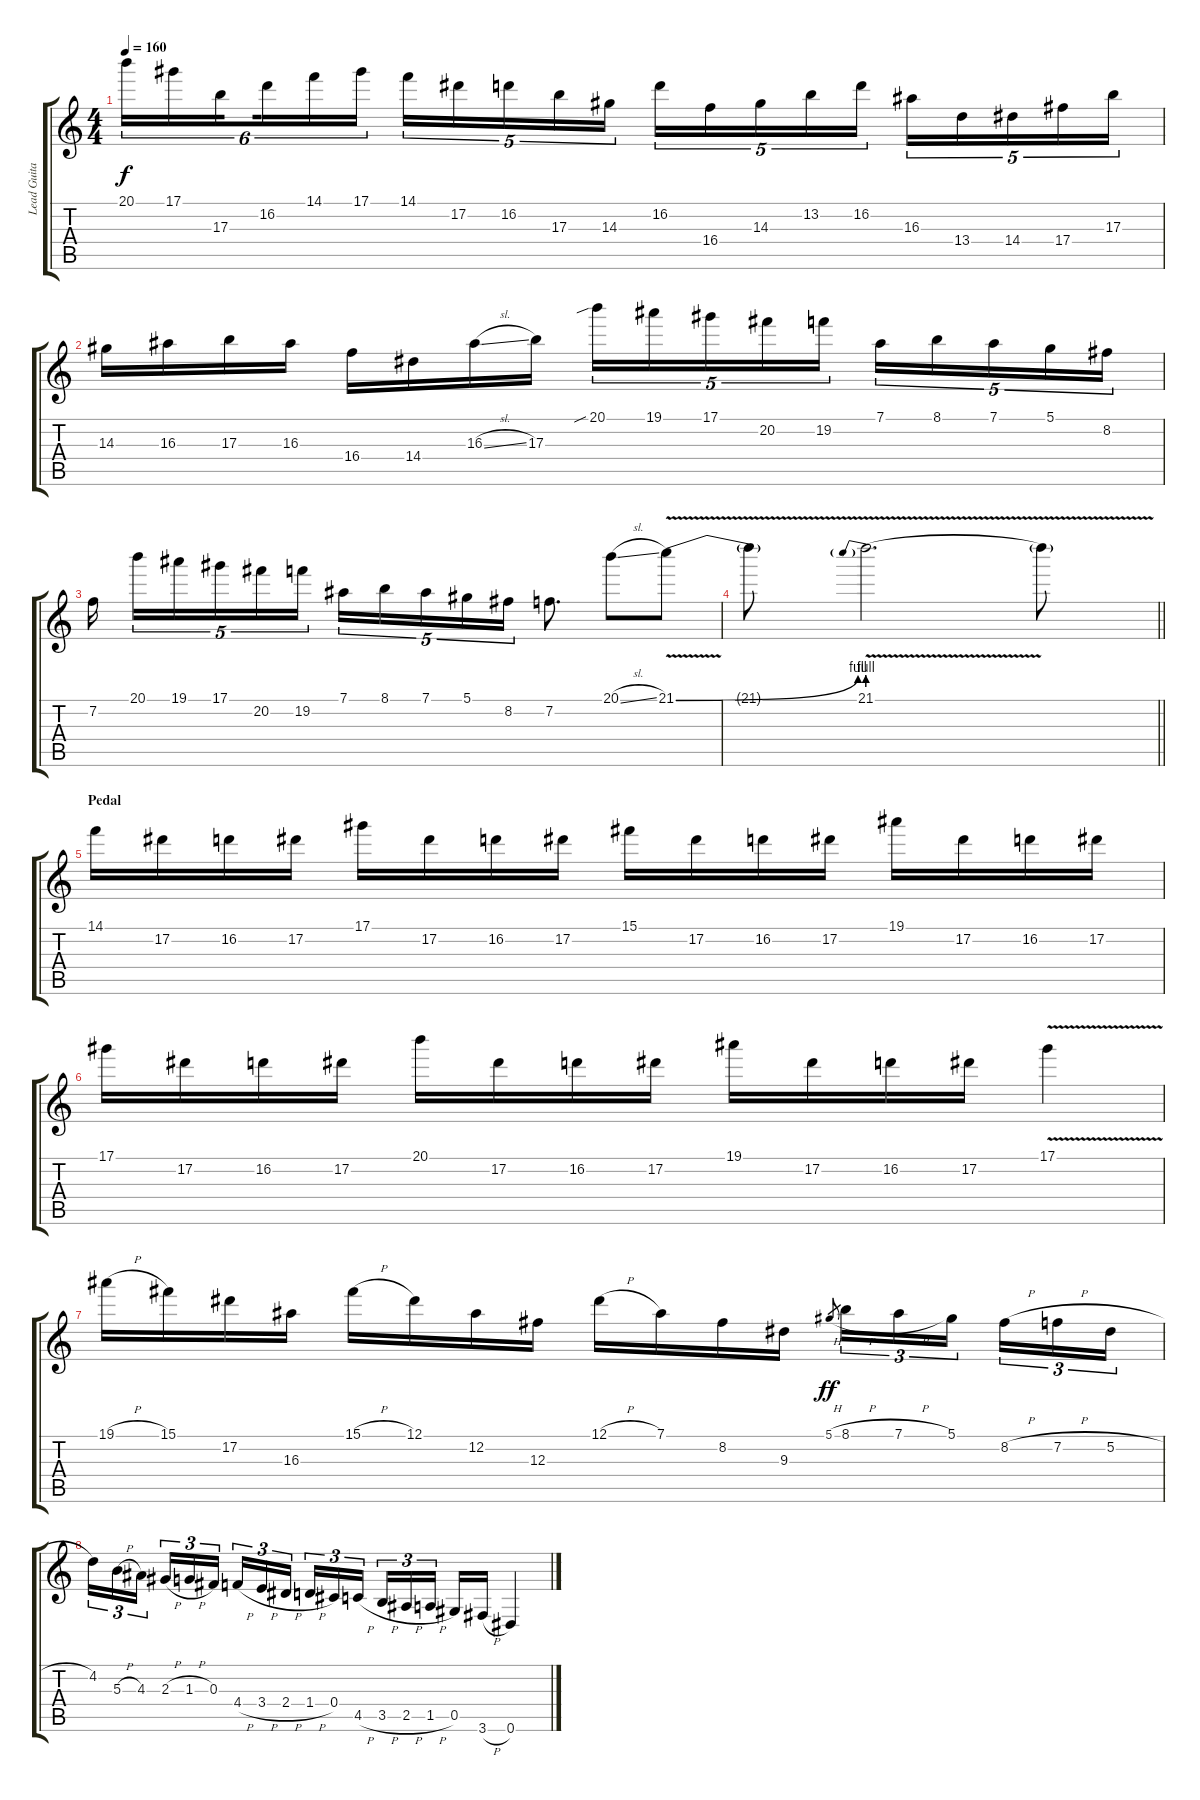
\track ("Lead Guitar" "Lead Guita") {instrument overdrivenguitar}
\staff {score tabs}
\tuning (Eb4 Bb3 Gb3 Db3 Ab2 Eb2) {hide}
\ts (4 4)
\tempo 160
\clef g2
\ks c
20.1.16{tu (6 4) dy f} 17.1.16{tu (6 4)} 17.3.16{tu (6 4) beam splitsecondary} 16.2.16{tu (6 4)} 14.1.16{tu (6 4)} 17.1.16{tu (6 4)} 14.1.16{tu (5 4)} 17.2.16{tu (5 4)} 16.2.16{tu (5 4)} 17.3.16{tu (5 4)} 14.3.16{tu (5 4)} 16.2.16{tu (5 4)} 16.4.16{tu (5 4)} 14.3.16{tu (5 4)} 13.2.16{tu (5 4)} 16.2.16{tu (5 4)} 16.3.16{tu (5 4)} 13.4.16{tu (5 4)} 14.4.16{tu (5 4)} 17.4.16{tu (5 4)} 17.3.16{tu (5 4)} |
14.3.16 16.3.16 17.3.16 16.3.16 16.4.16 14.4.16 16.3{sl}.16 17.3.16 20.1{sib}.16{tu (5 4)} 19.1.16{tu (5 4)} 17.1.16{tu (5 4)} 20.2.16{tu (5 4)} 19.2.16{tu (5 4)} 7.1.16{tu (5 4)} 8.1.16{tu (5 4)} 7.1.16{tu (5 4)} 5.1.16{tu (5 4)} 8.2.16{tu (5 4)} |
7.2.16{beam splitsecondary} 20.1.16{tu (5 4)} 19.1.16{tu (5 4)} 17.1.16{tu (5 4)} 20.2.16{tu (5 4)} 19.2.16{tu (5 4) beam splitsecondary} 7.1.16{tu (5 4)} 8.1.16{tu (5 4)} 7.1.16{tu (5 4)} 5.1.16{tu (5 4)} 8.2.16{tu (5 4)} 7.2.8{d} 20.1{sl}.8 21.1{be (bend 0 0 60 4) v}.8 |
\barLineRight lightlight
21.1{t}.8 21.1{be (prebend 0 4 60 4) v}.2{d} 21.1{t}.8 |
\section ("" "Pedal")
14.1.16{txt ""} 17.2.16 16.2.16 17.2.16 17.1.16 17.2.16 16.2.16 17.2.16 15.1.16 17.2.16 16.2.16 17.2.16 19.1.16 17.2.16 16.2.16 17.2.16 |
17.1.16 17.2.16 16.2.16 17.2.16 20.1.16 17.2.16 16.2.16 17.2.16 19.1.16 17.2.16 16.2.16 17.2.16 17.1{v}.4 |
19.1{h}.16 15.1.16 17.2.16 16.3.16 15.1{h}.16 12.1.16 12.2.16 12.3.16 12.1{h}.16 7.1.16 8.2.16 9.3.16 5.1{h}.8{gr dy ff} 8.1{h}.16{tu (3 2)} 7.1{h}.16{tu (3 2)} 5.1.16{tu (3 2) beam splitsecondary} 8.2{h}.16{tu (3 2)} 7.2{h}.16{tu (3 2)} 5.2{h}.16{tu (3 2)} |
4.2.16{tu (3 2)} 5.3{h}.16{tu (3 2)} 4.3.16{tu (3 2) beam splitsecondary} 2.3{h}.16{tu (3 2)} 1.3{h}.16{tu (3 2)} 0.3.16{tu (3 2)} 4.4{h}.16{tu (3 2)} 3.4{h}.16{tu (3 2)} 2.4{h}.16{tu (3 2) beam splitsecondary} 1.4{h}.16{tu (3 2)} 0.4.16{tu (3 2)} 4.5{h}.16{tu (3 2)} 3.5{h}.16{tu (3 2)} 2.5{h}.16{tu (3 2)} 1.5{h}.16{tu (3 2) beam splitsecondary} 0.5.16 3.6{h}.16 0.6.4
